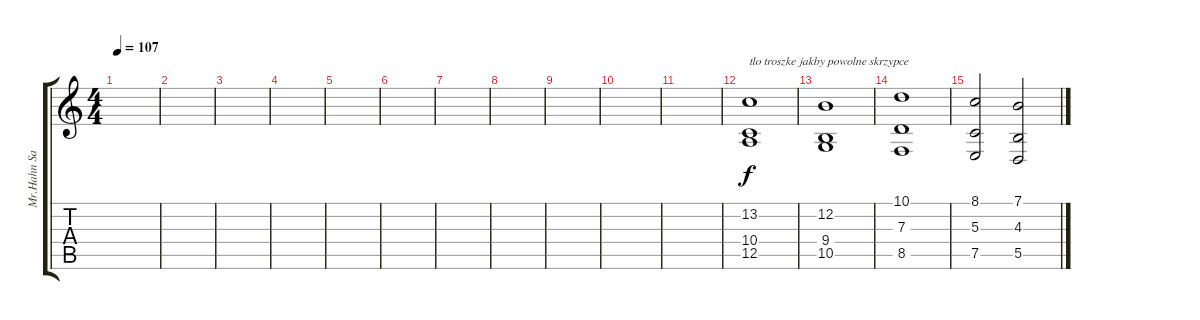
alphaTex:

\track ("Mr.Hahn Sampler2" "Mr.Hahn Sa") {instrument stringensemble2}
\staff {score tabs}
\tuning (E4 B3 G3 D3 A2 E2) {hide}
\ts (4 4)
\tempo 107
\clef g2
\ks c
|
|
|
|
|
|
|
|
|
|
|
(13.2 10.4 12.5).1{txt "tlo troszke jakby powolne skrzypce"} |
(12.2 9.4 10.5).1 |
(10.1 7.3 8.5).1 |
(8.1 5.3 7.5).2 (7.1 4.3 5.5).2
